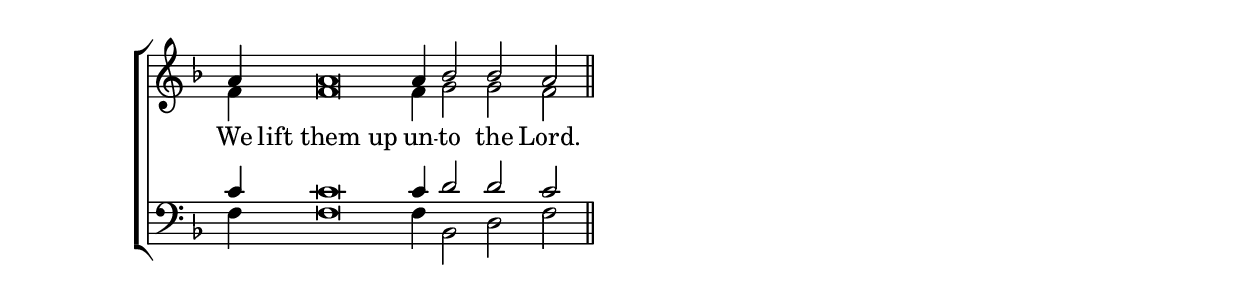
\include "global_include.ly"

sopranoVoice = \relative c'' {
  a4 a\breve a4 bf2 bf a
}

altoVoice = \relative c' {
  f4 f\breve f4 g2 g f \bar "||"
}

tenorVoice = \relative c' {
  c4 c\breve c4 d2 d c
}

bassVoice = \relative c {
  f4 f\breve f4 bf,2 d f
}

words = \lyricmode {
  We "lift them up" un -- to the Lord.
}

\include "global_score.ly"
